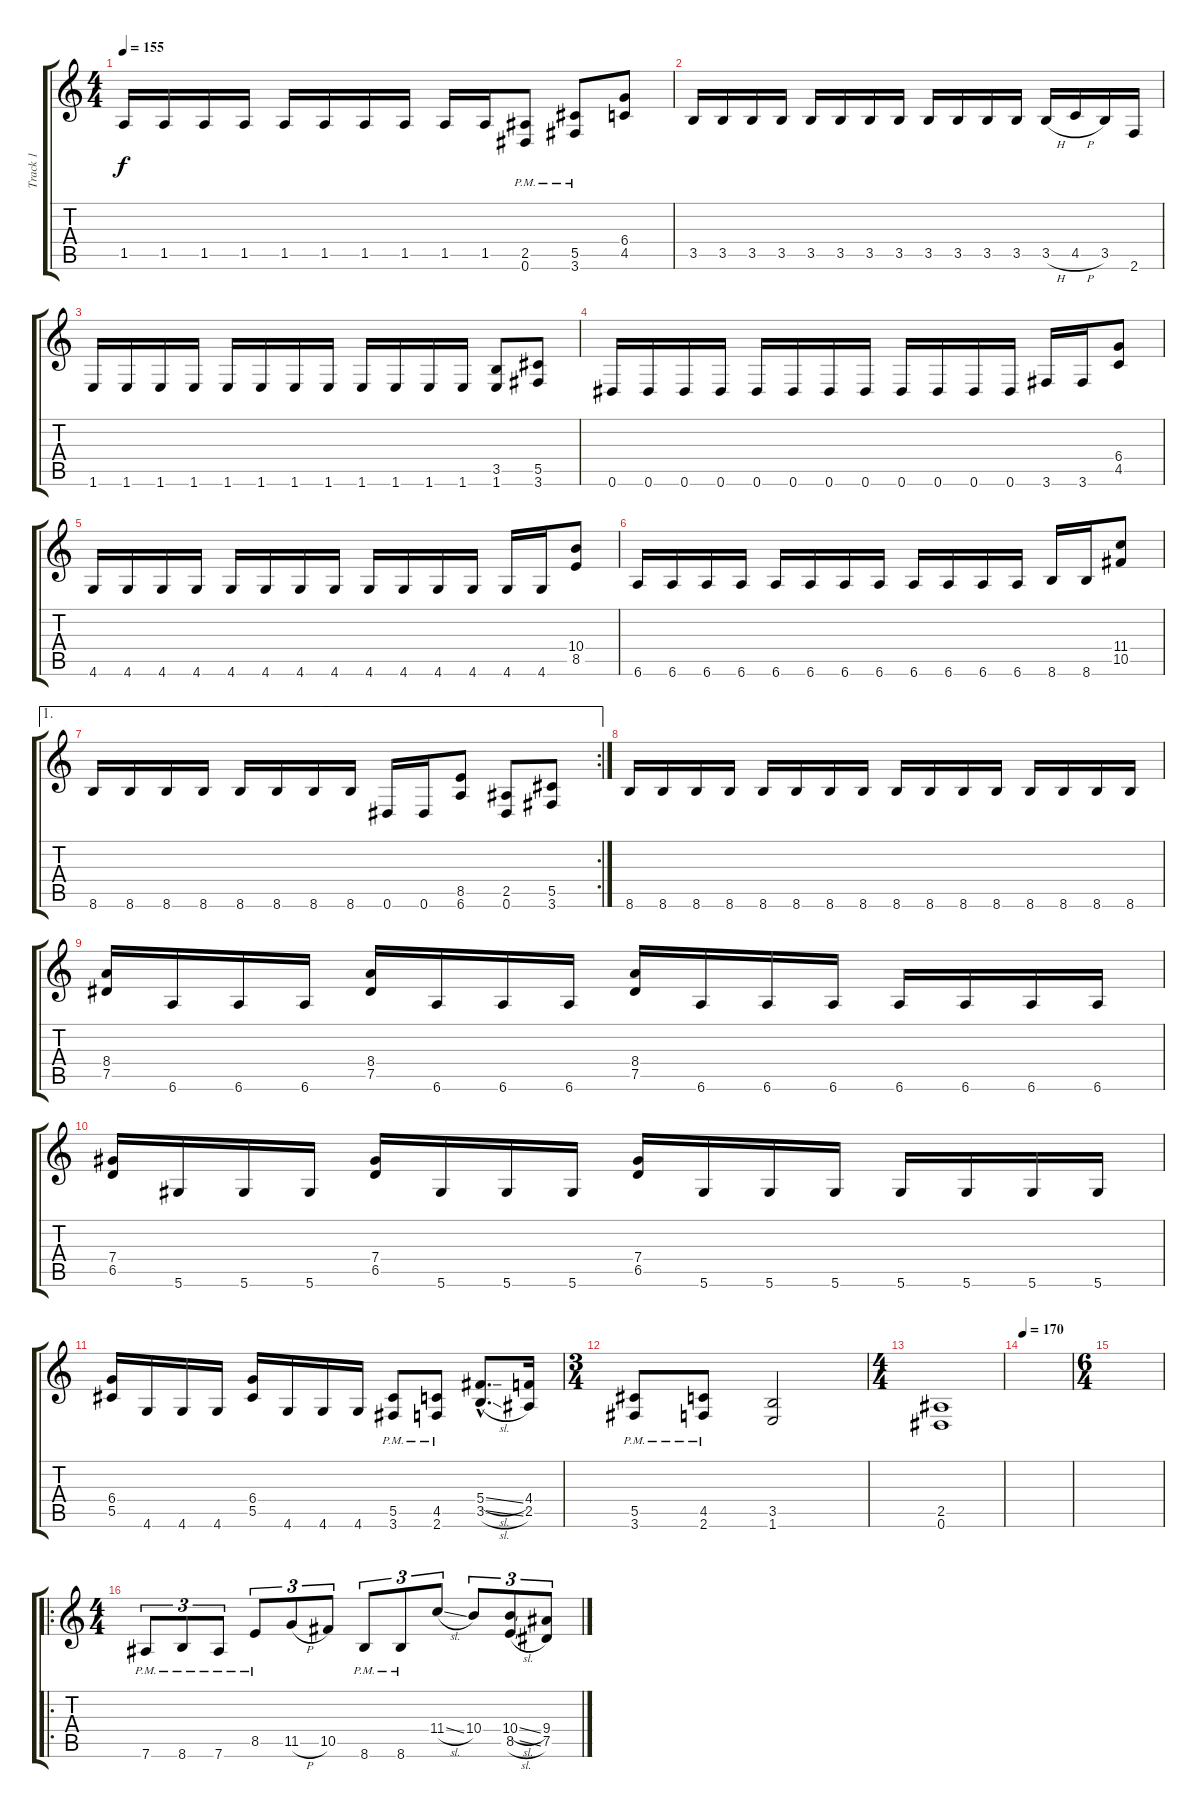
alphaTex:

\track ("Track 1" "Track 1") {instrument overdrivenguitar}
\staff {score tabs}
\tuning (Eb4 Bb3 Gb3 Db3 Ab2 Eb2) {hide}
\ts (4 4)
\tempo 155
\clef g2
\ks c
1.5.16{dy f} 1.5.16 1.5.16 1.5.16 1.5.16 1.5.16 1.5.16 1.5.16 1.5.16 1.5.16 (2.5{pm} 0.6{pm}).8 (5.5{pm} 3.6{pm}).8 (6.4 4.5).8 |
3.5.16 3.5.16 3.5.16 3.5.16 3.5.16 3.5.16 3.5.16 3.5.16 3.5.16 3.5.16 3.5.16 3.5.16 3.5{h}.16 4.5{h}.16 3.5.16 2.6.16 |
1.6.16 1.6.16 1.6.16 1.6.16 1.6.16 1.6.16 1.6.16 1.6.16 1.6.16 1.6.16 1.6.16 1.6.16 (3.5 1.6).8 (5.5 3.6).8 |
0.6.16 0.6.16 0.6.16 0.6.16 0.6.16 0.6.16 0.6.16 0.6.16 0.6.16 0.6.16 0.6.16 0.6.16 3.6.16 3.6.16 (6.4 4.5).8 |
4.6.16 4.6.16 4.6.16 4.6.16 4.6.16 4.6.16 4.6.16 4.6.16 4.6.16 4.6.16 4.6.16 4.6.16 4.6.16 4.6.16 (10.4 8.5).8 |
6.6.16 6.6.16 6.6.16 6.6.16 6.6.16 6.6.16 6.6.16 6.6.16 6.6.16 6.6.16 6.6.16 6.6.16 8.6.16 8.6.16 (11.4 10.5).8 |
\ae 1
\rc 2
8.6.16 8.6.16 8.6.16 8.6.16 8.6.16 8.6.16 8.6.16 8.6.16 0.6.16 0.6.16 (8.5 6.6).8 (2.5 0.6).8 (5.5 3.6).8 |
8.6.16 8.6.16 8.6.16 8.6.16 8.6.16 8.6.16 8.6.16 8.6.16 8.6.16 8.6.16 8.6.16 8.6.16 8.6.16 8.6.16 8.6.16 8.6.16 |
(8.4 7.5).16 6.6.16 6.6.16 6.6.16 (8.4 7.5).16 6.6.16 6.6.16 6.6.16 (8.4 7.5).16 6.6.16 6.6.16 6.6.16 6.6.16 6.6.16 6.6.16 6.6.16 |
(7.4 6.5).16 5.6.16 5.6.16 5.6.16 (7.4 6.5).16 5.6.16 5.6.16 5.6.16 (7.4 6.5).16 5.6.16 5.6.16 5.6.16 5.6.16 5.6.16 5.6.16 5.6.16 |
(6.4 5.5).16 4.6.16 4.6.16 4.6.16 (6.4 5.5).16 4.6.16 4.6.16 4.6.16 (5.5{pm} 3.6{pm}).8 (4.5{pm} 2.6{pm}).8 (5.4{sl hac} 3.5{sl hac}).8{d} (4.4 2.5).16 |
\ts (3 4)
(5.5{pm} 3.6{pm}).8 (4.5{pm} 2.6{pm}).8 (3.5 1.6).2 |
\ts (4 4)
(2.5 0.6).1 |
\tempo 170
|
\ts (6 4)
|
\ro
\ts (4 4)
7.6{pm}.8{tu (3 2)} 8.6{pm}.8{tu (3 2)} 7.6{pm}.8{tu (3 2)} 8.5{pm}.8{tu (3 2)} 11.5{h}.8{tu (3 2)} 10.5.8{tu (3 2)} 8.6{pm}.8{tu (3 2)} 8.6{pm}.8{tu (3 2)} 11.4{sl}.8{tu (3 2)} 10.4.8{tu (3 2)} (10.4{sl} 8.5{sl}).8{tu (3 2)} (9.4 7.5).8{tu (3 2)}
